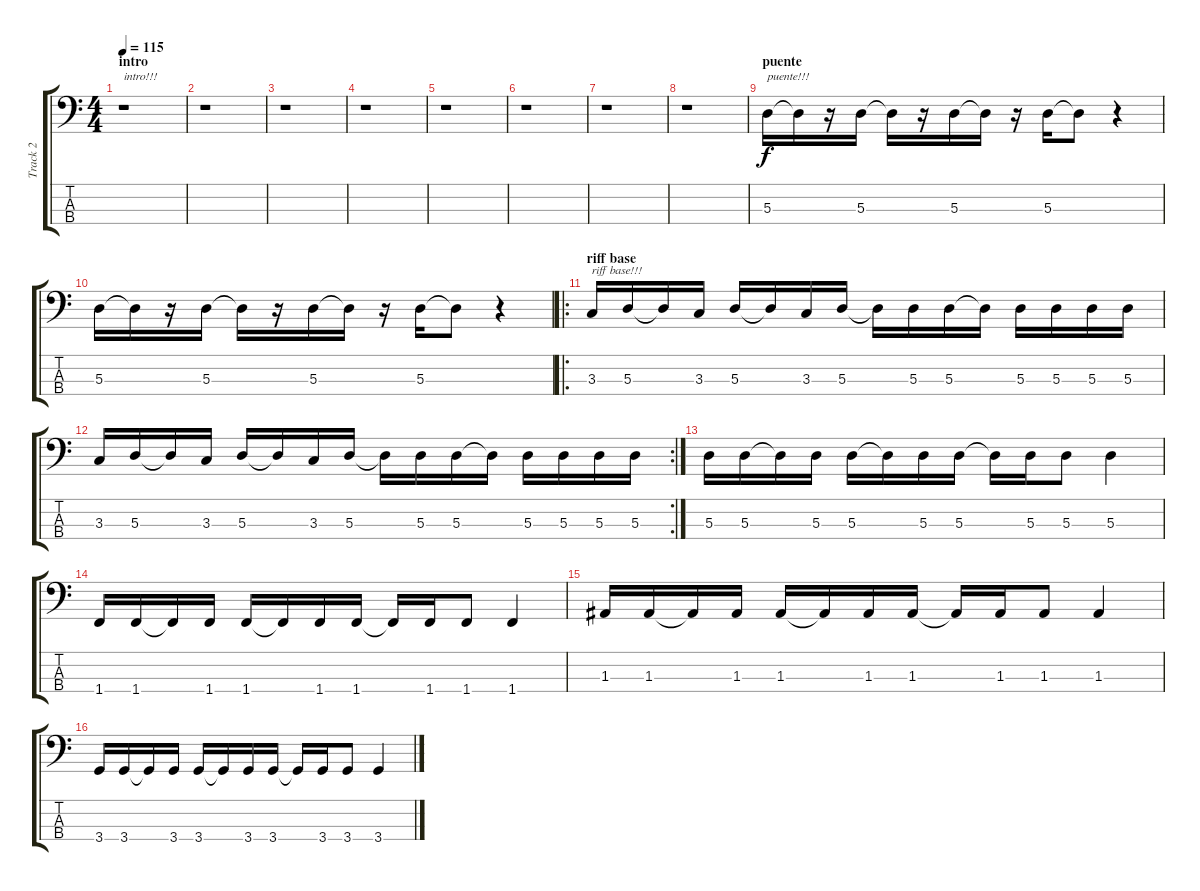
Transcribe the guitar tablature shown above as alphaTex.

\track ("Track 2" "Track 2") {instrument electricbasspick}
\staff {score tabs}
\tuning (G2 D2 A1 E1) {hide}
\ts (4 4)
\section ("" "intro")
\tempo 115
\clef f4
\ks c
r.1{txt "intro!!!" dy f instrument electricbasspick} |
r.1 |
r.1 |
r.1 |
r.1 |
r.1 |
r.1 |
r.1 |
\section ("" "puente")
5.3.16{txt "puente!!!" instrument slapbass1} 5.3{t}.16 r.16 5.3.16 5.3{t}.16 r.16 5.3.16 5.3{t}.16 r.16 5.3.16 5.3{t}.8 r.4 |
5.3.16 5.3{t}.16 r.16 5.3.16 5.3{t}.16 r.16 5.3.16 5.3{t}.16 r.16 5.3.16 5.3{t}.8 r.4 |
\ro
\section ("" "riff base")
3.3.16{txt "riff base!!!" instrument electricbasspick} 5.3.16 5.3{t}.16 3.3.16 5.3.16 5.3{t}.16 3.3.16 5.3.16 5.3{t}.16 5.3.16 5.3.16 5.3{t}.16 5.3.16 5.3.16 5.3.16 5.3.16 |
\rc 2
3.3.16 5.3.16 5.3{t}.16 3.3.16 5.3.16 5.3{t}.16 3.3.16 5.3.16 5.3{t}.16 5.3.16 5.3.16 5.3{t}.16 5.3.16 5.3.16 5.3.16 5.3.16 |
5.3.16 5.3.16 5.3{t}.16 5.3.16 5.3.16 5.3{t}.16 5.3.16 5.3.16 5.3{t}.16 5.3.16 5.3.8 5.3.4 |
1.4.16 1.4.16 1.4{t}.16 1.4.16 1.4.16 1.4{t}.16 1.4.16 1.4.16 1.4{t}.16 1.4.16 1.4.8 1.4.4 |
1.3.16 1.3.16 1.3{t}.16 1.3.16 1.3.16 1.3{t}.16 1.3.16 1.3.16 1.3{t}.16 1.3.16 1.3.8 1.3.4 |
3.4.16 3.4.16 3.4{t}.16 3.4.16 3.4.16 3.4{t}.16 3.4.16 3.4.16 3.4{t}.16 3.4.16 3.4.8 3.4.4
